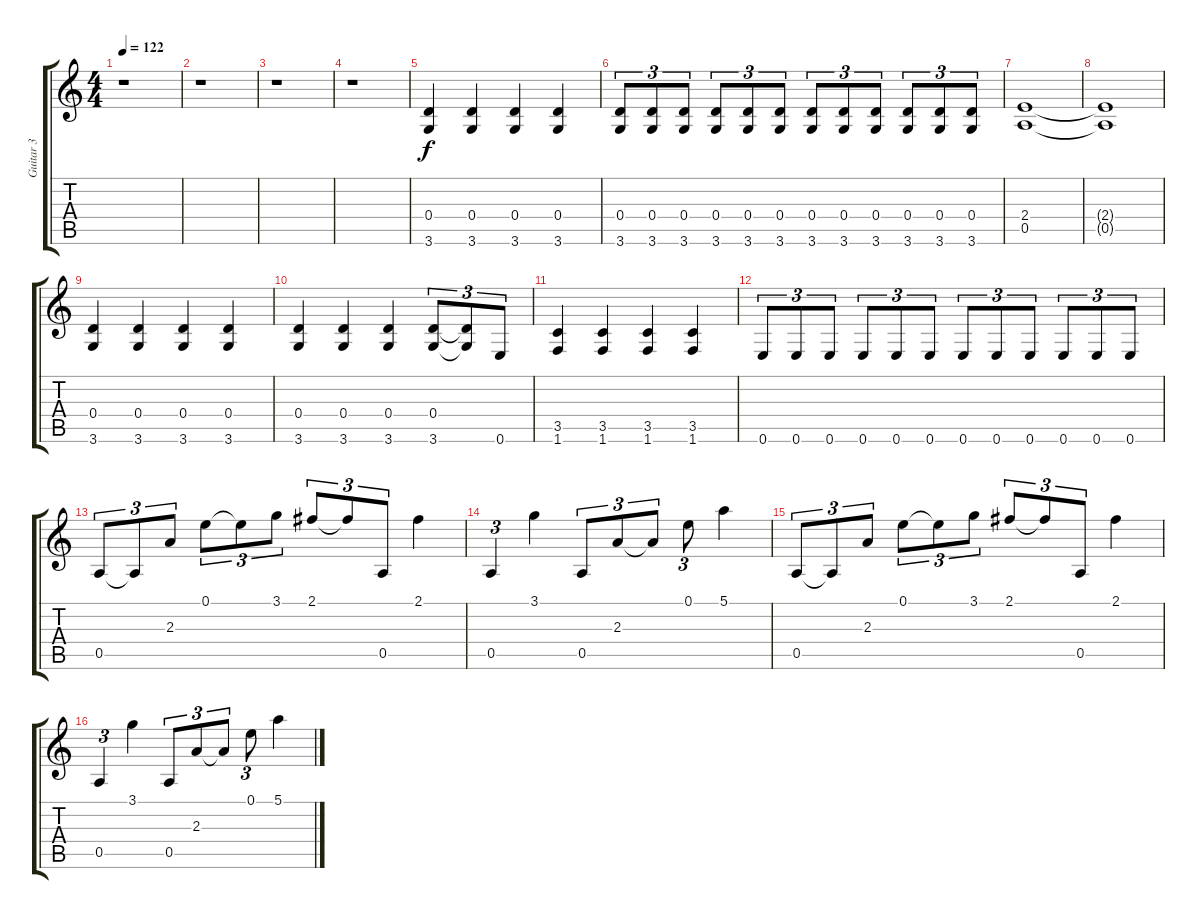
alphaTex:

\track ("Guitar 3" "Guitar 3") {instrument distortionguitar}
\staff {score tabs}
\tuning (E4 B3 G3 D3 A2 E2) {hide}
\ts (4 4)
\tempo 122
\clef g2
\ks c
r.1{dy f} |
r.1 |
r.1 |
r.1 |
(0.4 3.6).4 (0.4 3.6).4 (0.4 3.6).4 (0.4 3.6).4 |
(0.4 3.6).8{tu (3 2)} (0.4 3.6).8{tu (3 2)} (0.4 3.6).8{tu (3 2)} (0.4 3.6).8{tu (3 2)} (0.4 3.6).8{tu (3 2)} (0.4 3.6).8{tu (3 2)} (0.4 3.6).8{tu (3 2)} (0.4 3.6).8{tu (3 2)} (0.4 3.6).8{tu (3 2)} (0.4 3.6).8{tu (3 2)} (0.4 3.6).8{tu (3 2)} (0.4 3.6).8{tu (3 2)} |
(2.4 0.5).1 |
(2.4{t} 0.5{t}).1 |
(0.4 3.6).4 (0.4 3.6).4 (0.4 3.6).4 (0.4 3.6).4 |
(0.4 3.6).4 (0.4 3.6).4 (0.4 3.6).4 (0.4 3.6).8{tu (3 2)} (0.4{t} 3.6{t}).8{tu (3 2)} 0.6.8{tu (3 2)} |
(3.5 1.6).4 (3.5 1.6).4 (3.5 1.6).4 (3.5 1.6).4 |
0.6.8{tu (3 2)} 0.6.8{tu (3 2)} 0.6.8{tu (3 2)} 0.6.8{tu (3 2)} 0.6.8{tu (3 2)} 0.6.8{tu (3 2)} 0.6.8{tu (3 2)} 0.6.8{tu (3 2)} 0.6.8{tu (3 2)} 0.6.8{tu (3 2)} 0.6.8{tu (3 2)} 0.6.8{tu (3 2)} |
0.5.8{tu (3 2)} 0.5{t}.8{tu (3 2)} 2.3.8{tu (3 2)} 0.1.8{tu (3 2)} 0.1{t}.8{tu (3 2)} 3.1.8{tu (3 2)} 2.1.8{tu (3 2)} 2.1{t}.8{tu (3 2)} 0.5.8{tu (3 2)} 2.1.4 |
0.5.4{tu (3 2)} 3.1.4 0.5.8{tu (3 2)} 2.3.8{tu (3 2)} 2.3{t}.8{tu (3 2)} 0.1.8{tu (3 2)} 5.1.4 |
0.5.8{tu (3 2)} 0.5{t}.8{tu (3 2)} 2.3.8{tu (3 2)} 0.1.8{tu (3 2)} 0.1{t}.8{tu (3 2)} 3.1.8{tu (3 2)} 2.1.8{tu (3 2)} 2.1{t}.8{tu (3 2)} 0.5.8{tu (3 2)} 2.1.4 |
0.5.4{tu (3 2)} 3.1.4 0.5.8{tu (3 2)} 2.3.8{tu (3 2)} 2.3{t}.8{tu (3 2)} 0.1.8{tu (3 2)} 5.1.4
